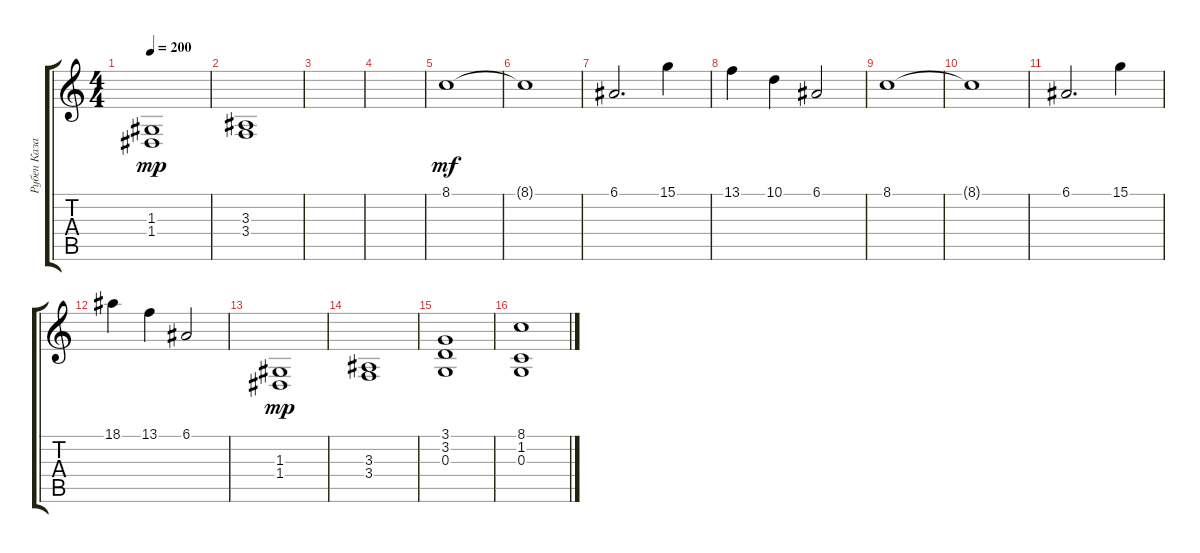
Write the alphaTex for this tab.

\track ("Рубен Казарьян" "Рубен Каза") {instrument stringensemble1}
\staff {score tabs}
\tuning (E4 B3 G3 D3 A2 E2) {hide}
\ts (4 4)
\tempo 200
\clef g2
\ks c
(1.3 1.4).1{dy mp} |
(3.3 3.4).1 |
|
|
8.1.1{dy mf} |
8.1{t}.1 |
6.1.2{d} 15.1.4 |
13.1.4 10.1.4 6.1.2 |
8.1.1 |
8.1{t}.1 |
6.1.2{d} 15.1.4 |
18.1.4 13.1.4 6.1.2 |
(1.3 1.4).1{dy mp} |
(3.3 3.4).1 |
(3.1 3.2 0.3).1 |
(8.1 1.2 0.3).1
